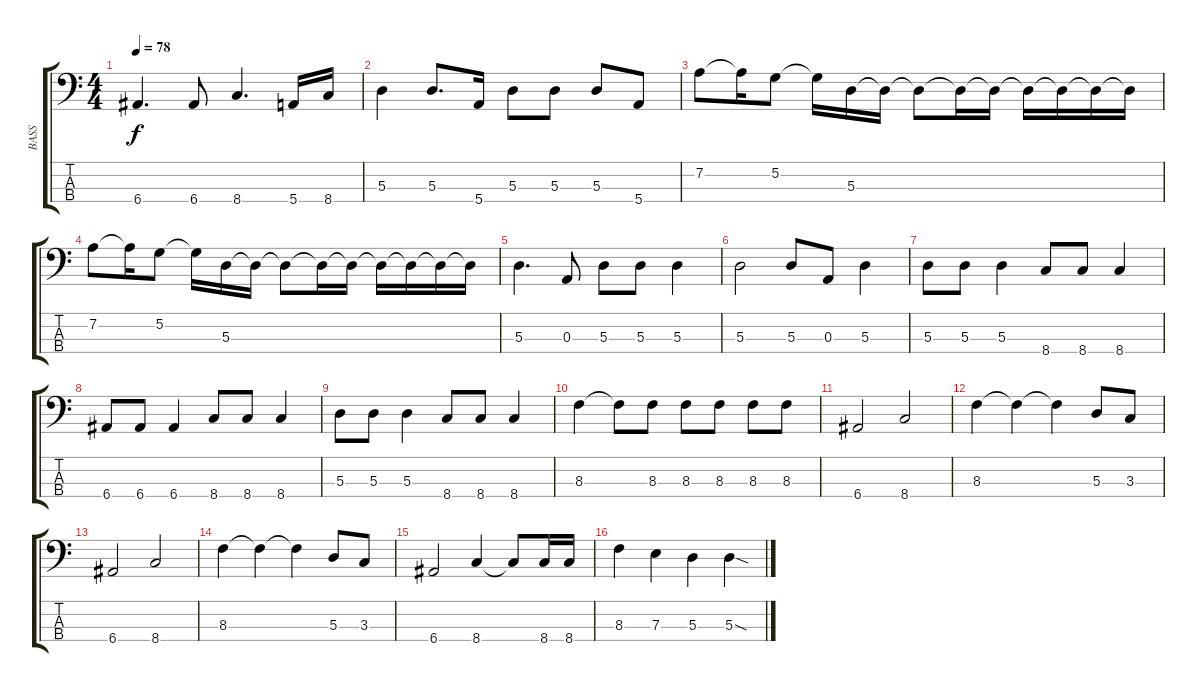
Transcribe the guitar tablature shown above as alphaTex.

\track ("BASS" "BASS") {instrument electricbassfinger}
\staff {score tabs}
\tuning (G2 D2 A1 E1) {hide}
\ts (4 4)
\tempo 78
\clef f4
\ks c
6.4.4{d dy f} 6.4.8 8.4.4{d} 5.4.16 8.4.16 |
5.3.4 5.3.8{d} 5.4.16 5.3.8 5.3.8 5.3.8 5.4.8 |
7.2.8 7.2{t}.16 5.2.8 5.2{t}.16 5.3.16 5.3{t}.16 5.3{t}.8 5.3{t}.16 5.3{t}.16 5.3{t}.16 5.3{t}.16 5.3{t}.16 5.3{t}.16 |
7.2.8 7.2{t}.16 5.2.8 5.2{t}.16 5.3.16 5.3{t}.16 5.3{t}.8 5.3{t}.16 5.3{t}.16 5.3{t}.16 5.3{t}.16 5.3{t}.16 5.3{t}.16 |
5.3.4{d} 0.3.8 5.3.8 5.3.8 5.3.4 |
5.3.2 5.3.8 0.3.8 5.3.4 |
5.3.8 5.3.8 5.3.4 8.4.8 8.4.8 8.4.4 |
6.4.8 6.4.8 6.4.4 8.4.8 8.4.8 8.4.4 |
5.3.8 5.3.8 5.3.4 8.4.8 8.4.8 8.4.4 |
8.3.4 8.3{t}.8 8.3.8 8.3.8 8.3.8 8.3.8 8.3.8 |
6.4.2 8.4.2 |
8.3.4 8.3{t}.4 8.3{t}.4 5.3.8 3.3.8 |
6.4.2 8.4.2 |
8.3.4 8.3{t}.4 8.3{t}.4 5.3.8 3.3.8 |
6.4.2 8.4.4 8.4{t}.8 8.4.16 8.4.16 |
8.3.4 7.3.4 5.3.4 5.3{sod}.4
